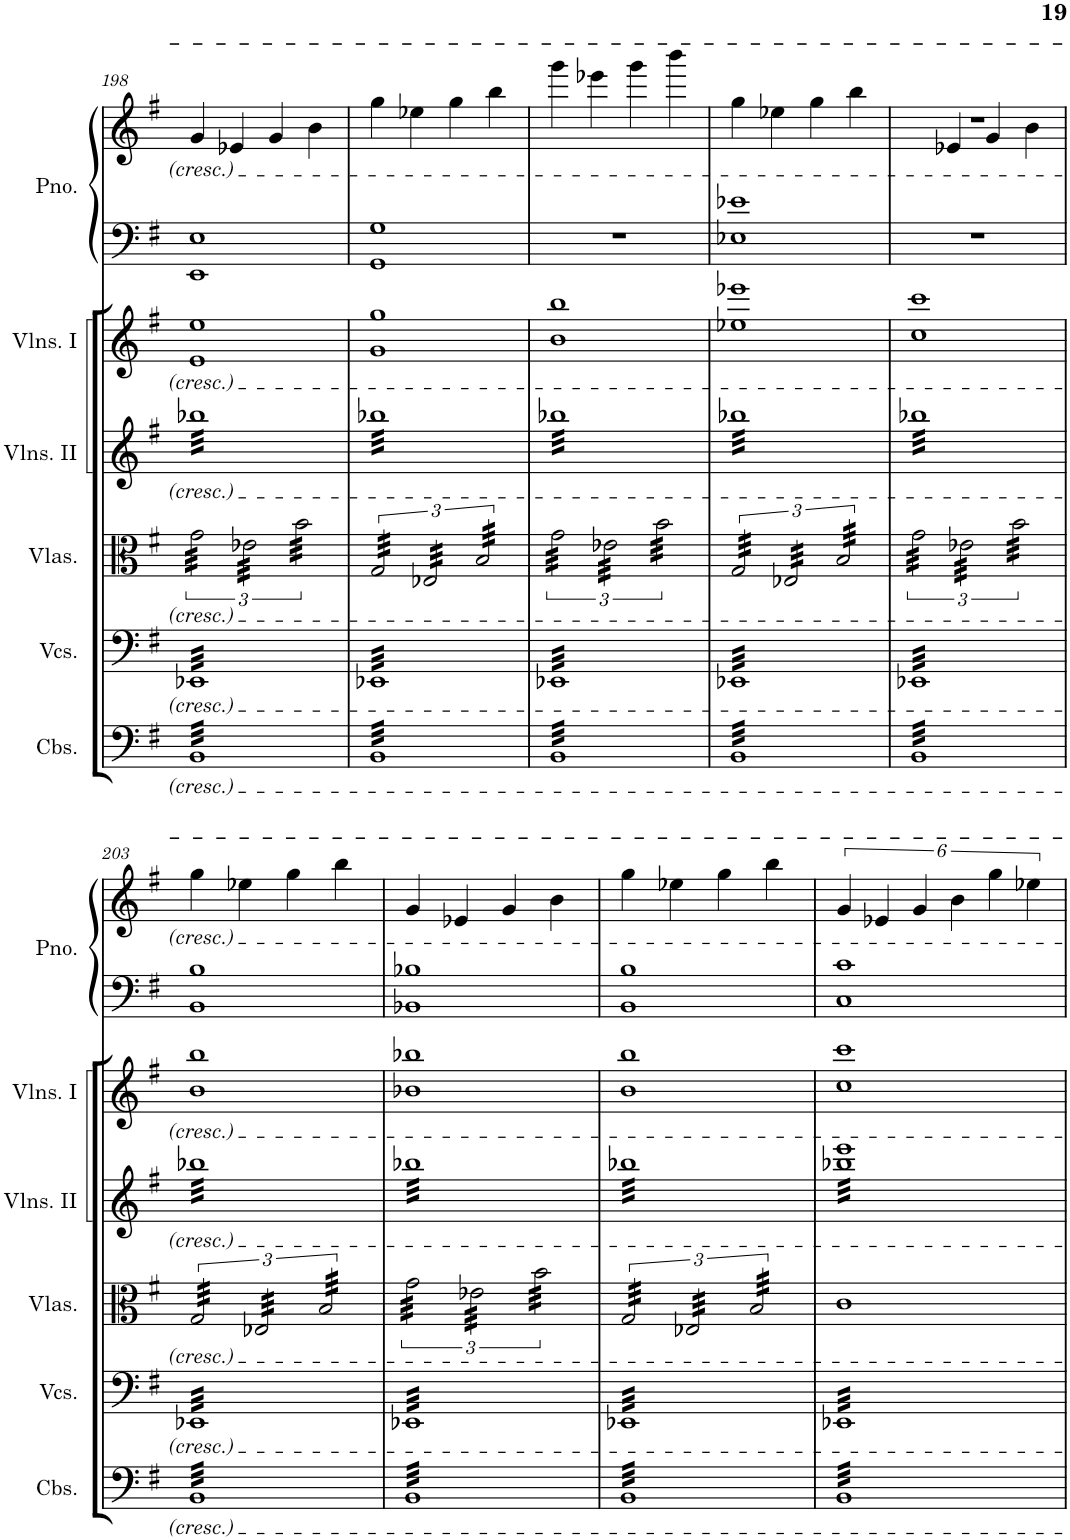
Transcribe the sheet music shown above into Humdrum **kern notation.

**kern	**kern	**kern	**kern	**kern	**kern	**kern
*part6	*part5	*part4	*part3	*part2	*part1	*part1
*staff7	*staff6	*staff5	*staff4	*staff3	*staff2	*staff1
*I"Contrabasses	*I"Violoncellos	*I"Violas	*I"Violins II	*I"Violins I	*I"Piano	*
*I'Cbs.	*I'Vcs.	*I'Vlas.	*I'Vlns. II	*I'Vlns. I	*I'Pno.	*
!!LO:PB:g=z
*clefF4	*clefF4	*clefC3	*clefG2	*clefG2	*clefF4	*clefG2
*Trd7c12	*	*	*	*	*	*
*k[f#]	*k[f#]	*k[f#]	*k[f#]	*k[f#]	*k[f#]	*k[f#]
*M2/2	*M2/2	*M2/2	*M2/2	*M2/2	*M2/2	*M2/2
=198	=198	=198	=198	=198	=198	=198
*tremolo	*	*	*	*	*	*
*	*tremolo	*	*	*	*	*
*	*	*tremolo	*	*	*	*
*	*	*	*tremolo	*	*	*
32BBLLL	32EE-XLLL	48g\LLL	32bb-XLLL	1e 1ee	1EE 1E	4g/
.	.	48g\	.	.	.	.
32BB	32EE-X	.	32bb-X	.	.	.
.	.	48g\	.	.	.	.
32BB	32EE-X	48g\	32bb-X	.	.	.
.	.	48g\	.	.	.	.
32BB	32EE-X	.	32bb-X	.	.	.
.	.	48g\	.	.	.	.
32BB	32EE-X	48g\	32bb-X	.	.	.
.	.	48g\	.	.	.	.
32BB	32EE-X	.	32bb-X	.	.	.
.	.	48g\	.	.	.	.
32BB	32EE-X	48g\	32bb-X	.	.	.
.	.	48g\	.	.	.	.
32BB	32EE-X	.	32bb-X	.	.	.
.	.	48g\	.	.	.	.
32BB	32EE-X	48g\	32bb-X	.	.	4e-X/
.	.	48g\	.	.	.	.
32BB	32EE-X	.	32bb-X	.	.	.
.	.	48g\	.	.	.	.
32BB	32EE-X	48g\JJJ	32bb-X	.	.	.
.	.	48e-X\LLL	.	.	.	.
32BB	32EE-X	.	32bb-X	.	.	.
.	.	48e-X\	.	.	.	.
32BB	32EE-X	48e-X\	32bb-X	.	.	.
.	.	48e-X\	.	.	.	.
32BB	32EE-X	.	32bb-X	.	.	.
.	.	48e-X\	.	.	.	.
32BB	32EE-X	48e-X\	32bb-X	.	.	.
.	.	48e-X\	.	.	.	.
32BB	32EE-X	.	32bb-X	.	.	.
.	.	48e-X\	.	.	.	.
32BB	32EE-X	48e-X\	32bb-X	.	.	4g/
.	.	48e-X\	.	.	.	.
32BB	32EE-X	.	32bb-X	.	.	.
.	.	48e-X\	.	.	.	.
32BB	32EE-X	48e-X\	32bb-X	.	.	.
.	.	48e-X\	.	.	.	.
32BB	32EE-X	.	32bb-X	.	.	.
.	.	48e-X\	.	.	.	.
32BB	32EE-X	48e-X\	32bb-X	.	.	.
.	.	48e-X\JJJ	.	.	.	.
32BB	32EE-X	.	32bb-X	.	.	.
.	.	48b\LLL	.	.	.	.
32BB	32EE-X	48b\	32bb-X	.	.	.
.	.	48b\	.	.	.	.
32BB	32EE-X	.	32bb-X	.	.	.
.	.	48b\	.	.	.	.
32BB	32EE-X	48b\	32bb-X	.	.	4b\
.	.	48b\	.	.	.	.
32BB	32EE-X	.	32bb-X	.	.	.
.	.	48b\	.	.	.	.
32BB	32EE-X	48b\	32bb-X	.	.	.
.	.	48b\	.	.	.	.
32BB	32EE-X	.	32bb-X	.	.	.
.	.	48b\	.	.	.	.
32BB	32EE-X	48b\	32bb-X	.	.	.
.	.	48b\	.	.	.	.
32BB	32EE-X	.	32bb-X	.	.	.
.	.	48b\	.	.	.	.
32BB	32EE-X	48b\	32bb-X	.	.	.
.	.	48b\	.	.	.	.
32BBJJJ	32EE-XJJJ	.	32bb-XJJJ	.	.	.
.	.	48b\JJJ	.	.	.	.
=199	=199	=199	=199	=199	=199	=199
32BBLLL	32EE-XLLL	48G/LLL	32bb-XLLL	1g 1gg	1GG 1G	4gg\
.	.	48G/	.	.	.	.
32BB	32EE-X	.	32bb-X	.	.	.
.	.	48G/	.	.	.	.
32BB	32EE-X	48G/	32bb-X	.	.	.
.	.	48G/	.	.	.	.
32BB	32EE-X	.	32bb-X	.	.	.
.	.	48G/	.	.	.	.
32BB	32EE-X	48G/	32bb-X	.	.	.
.	.	48G/	.	.	.	.
32BB	32EE-X	.	32bb-X	.	.	.
.	.	48G/	.	.	.	.
32BB	32EE-X	48G/	32bb-X	.	.	.
.	.	48G/	.	.	.	.
32BB	32EE-X	.	32bb-X	.	.	.
.	.	48G/	.	.	.	.
32BB	32EE-X	48G/	32bb-X	.	.	4ee-X\
.	.	48G/	.	.	.	.
32BB	32EE-X	.	32bb-X	.	.	.
.	.	48G/	.	.	.	.
32BB	32EE-X	48G/JJJ	32bb-X	.	.	.
.	.	48E-X/LLL	.	.	.	.
32BB	32EE-X	.	32bb-X	.	.	.
.	.	48E-X/	.	.	.	.
32BB	32EE-X	48E-X/	32bb-X	.	.	.
.	.	48E-X/	.	.	.	.
32BB	32EE-X	.	32bb-X	.	.	.
.	.	48E-X/	.	.	.	.
32BB	32EE-X	48E-X/	32bb-X	.	.	.
.	.	48E-X/	.	.	.	.
32BB	32EE-X	.	32bb-X	.	.	.
.	.	48E-X/	.	.	.	.
32BB	32EE-X	48E-X/	32bb-X	.	.	4gg\
.	.	48E-X/	.	.	.	.
32BB	32EE-X	.	32bb-X	.	.	.
.	.	48E-X/	.	.	.	.
32BB	32EE-X	48E-X/	32bb-X	.	.	.
.	.	48E-X/	.	.	.	.
32BB	32EE-X	.	32bb-X	.	.	.
.	.	48E-X/	.	.	.	.
32BB	32EE-X	48E-X/	32bb-X	.	.	.
.	.	48E-X/JJJ	.	.	.	.
32BB	32EE-X	.	32bb-X	.	.	.
.	.	48B/LLL	.	.	.	.
32BB	32EE-X	48B/	32bb-X	.	.	.
.	.	48B/	.	.	.	.
32BB	32EE-X	.	32bb-X	.	.	.
.	.	48B/	.	.	.	.
32BB	32EE-X	48B/	32bb-X	.	.	4bb\
.	.	48B/	.	.	.	.
32BB	32EE-X	.	32bb-X	.	.	.
.	.	48B/	.	.	.	.
32BB	32EE-X	48B/	32bb-X	.	.	.
.	.	48B/	.	.	.	.
32BB	32EE-X	.	32bb-X	.	.	.
.	.	48B/	.	.	.	.
32BB	32EE-X	48B/	32bb-X	.	.	.
.	.	48B/	.	.	.	.
32BB	32EE-X	.	32bb-X	.	.	.
.	.	48B/	.	.	.	.
32BB	32EE-X	48B/	32bb-X	.	.	.
.	.	48B/	.	.	.	.
32BBJJJ	32EE-XJJJ	.	32bb-XJJJ	.	.	.
.	.	48B/JJJ	.	.	.	.
=200	=200	=200	=200	=200	=200	=200
32BBLLL	32EE-XLLL	48g\LLL	32bb-XLLL	1b 1bb	1r	4ggg\
.	.	48g\	.	.	.	.
32BB	32EE-X	.	32bb-X	.	.	.
.	.	48g\	.	.	.	.
32BB	32EE-X	48g\	32bb-X	.	.	.
.	.	48g\	.	.	.	.
32BB	32EE-X	.	32bb-X	.	.	.
.	.	48g\	.	.	.	.
32BB	32EE-X	48g\	32bb-X	.	.	.
.	.	48g\	.	.	.	.
32BB	32EE-X	.	32bb-X	.	.	.
.	.	48g\	.	.	.	.
32BB	32EE-X	48g\	32bb-X	.	.	.
.	.	48g\	.	.	.	.
32BB	32EE-X	.	32bb-X	.	.	.
.	.	48g\	.	.	.	.
32BB	32EE-X	48g\	32bb-X	.	.	4eee-X\
.	.	48g\	.	.	.	.
32BB	32EE-X	.	32bb-X	.	.	.
.	.	48g\	.	.	.	.
32BB	32EE-X	48g\JJJ	32bb-X	.	.	.
.	.	48e-X\LLL	.	.	.	.
32BB	32EE-X	.	32bb-X	.	.	.
.	.	48e-X\	.	.	.	.
32BB	32EE-X	48e-X\	32bb-X	.	.	.
.	.	48e-X\	.	.	.	.
32BB	32EE-X	.	32bb-X	.	.	.
.	.	48e-X\	.	.	.	.
32BB	32EE-X	48e-X\	32bb-X	.	.	.
.	.	48e-X\	.	.	.	.
32BB	32EE-X	.	32bb-X	.	.	.
.	.	48e-X\	.	.	.	.
32BB	32EE-X	48e-X\	32bb-X	.	.	4ggg\
.	.	48e-X\	.	.	.	.
32BB	32EE-X	.	32bb-X	.	.	.
.	.	48e-X\	.	.	.	.
32BB	32EE-X	48e-X\	32bb-X	.	.	.
.	.	48e-X\	.	.	.	.
32BB	32EE-X	.	32bb-X	.	.	.
.	.	48e-X\	.	.	.	.
32BB	32EE-X	48e-X\	32bb-X	.	.	.
.	.	48e-X\JJJ	.	.	.	.
32BB	32EE-X	.	32bb-X	.	.	.
.	.	48b\LLL	.	.	.	.
32BB	32EE-X	48b\	32bb-X	.	.	.
.	.	48b\	.	.	.	.
32BB	32EE-X	.	32bb-X	.	.	.
.	.	48b\	.	.	.	.
32BB	32EE-X	48b\	32bb-X	.	.	4bbb\
.	.	48b\	.	.	.	.
32BB	32EE-X	.	32bb-X	.	.	.
.	.	48b\	.	.	.	.
32BB	32EE-X	48b\	32bb-X	.	.	.
.	.	48b\	.	.	.	.
32BB	32EE-X	.	32bb-X	.	.	.
.	.	48b\	.	.	.	.
32BB	32EE-X	48b\	32bb-X	.	.	.
.	.	48b\	.	.	.	.
32BB	32EE-X	.	32bb-X	.	.	.
.	.	48b\	.	.	.	.
32BB	32EE-X	48b\	32bb-X	.	.	.
.	.	48b\	.	.	.	.
32BBJJJ	32EE-XJJJ	.	32bb-XJJJ	.	.	.
.	.	48b\JJJ	.	.	.	.
=201	=201	=201	=201	=201	=201	=201
32BBLLL	32EE-XLLL	48G/LLL	32bb-XLLL	1ee-X 1eee-X	1E-X 1e-X	4gg\
.	.	48G/	.	.	.	.
32BB	32EE-X	.	32bb-X	.	.	.
.	.	48G/	.	.	.	.
32BB	32EE-X	48G/	32bb-X	.	.	.
.	.	48G/	.	.	.	.
32BB	32EE-X	.	32bb-X	.	.	.
.	.	48G/	.	.	.	.
32BB	32EE-X	48G/	32bb-X	.	.	.
.	.	48G/	.	.	.	.
32BB	32EE-X	.	32bb-X	.	.	.
.	.	48G/	.	.	.	.
32BB	32EE-X	48G/	32bb-X	.	.	.
.	.	48G/	.	.	.	.
32BB	32EE-X	.	32bb-X	.	.	.
.	.	48G/	.	.	.	.
32BB	32EE-X	48G/	32bb-X	.	.	4ee-X\
.	.	48G/	.	.	.	.
32BB	32EE-X	.	32bb-X	.	.	.
.	.	48G/	.	.	.	.
32BB	32EE-X	48G/JJJ	32bb-X	.	.	.
.	.	48E-X/LLL	.	.	.	.
32BB	32EE-X	.	32bb-X	.	.	.
.	.	48E-X/	.	.	.	.
32BB	32EE-X	48E-X/	32bb-X	.	.	.
.	.	48E-X/	.	.	.	.
32BB	32EE-X	.	32bb-X	.	.	.
.	.	48E-X/	.	.	.	.
32BB	32EE-X	48E-X/	32bb-X	.	.	.
.	.	48E-X/	.	.	.	.
32BB	32EE-X	.	32bb-X	.	.	.
.	.	48E-X/	.	.	.	.
32BB	32EE-X	48E-X/	32bb-X	.	.	4gg\
.	.	48E-X/	.	.	.	.
32BB	32EE-X	.	32bb-X	.	.	.
.	.	48E-X/	.	.	.	.
32BB	32EE-X	48E-X/	32bb-X	.	.	.
.	.	48E-X/	.	.	.	.
32BB	32EE-X	.	32bb-X	.	.	.
.	.	48E-X/	.	.	.	.
32BB	32EE-X	48E-X/	32bb-X	.	.	.
.	.	48E-X/JJJ	.	.	.	.
32BB	32EE-X	.	32bb-X	.	.	.
.	.	48B/LLL	.	.	.	.
32BB	32EE-X	48B/	32bb-X	.	.	.
.	.	48B/	.	.	.	.
32BB	32EE-X	.	32bb-X	.	.	.
.	.	48B/	.	.	.	.
32BB	32EE-X	48B/	32bb-X	.	.	4bb\
.	.	48B/	.	.	.	.
32BB	32EE-X	.	32bb-X	.	.	.
.	.	48B/	.	.	.	.
32BB	32EE-X	48B/	32bb-X	.	.	.
.	.	48B/	.	.	.	.
32BB	32EE-X	.	32bb-X	.	.	.
.	.	48B/	.	.	.	.
32BB	32EE-X	48B/	32bb-X	.	.	.
.	.	48B/	.	.	.	.
32BB	32EE-X	.	32bb-X	.	.	.
.	.	48B/	.	.	.	.
32BB	32EE-X	48B/	32bb-X	.	.	.
.	.	48B/	.	.	.	.
32BBJJJ	32EE-XJJJ	.	32bb-XJJJ	.	.	.
.	.	48B/JJJ	.	.	.	.
=202	=202	=202	=202	=202	=202	=202
32BBLLL	32EE-XLLL	48g\LLL	32bb-XLLL	1cc 1ccc	1r	1r
.	.	48g\	.	.	.	.
32BB	32EE-X	.	32bb-X	.	.	.
.	.	48g\	.	.	.	.
32BB	32EE-X	48g\	32bb-X	.	.	.
.	.	48g\	.	.	.	.
32BB	32EE-X	.	32bb-X	.	.	.
.	.	48g\	.	.	.	.
32BB	32EE-X	48g\	32bb-X	.	.	.
.	.	48g\	.	.	.	.
32BB	32EE-X	.	32bb-X	.	.	.
.	.	48g\	.	.	.	.
32BB	32EE-X	48g\	32bb-X	.	.	.
.	.	48g\	.	.	.	.
32BB	32EE-X	.	32bb-X	.	.	.
.	.	48g\	.	.	.	.
32BB	32EE-X	48g\	32bb-X	.	.	.
.	.	48g\	.	.	.	.
32BB	32EE-X	.	32bb-X	.	.	.
.	.	48g\	.	.	.	.
32BB	32EE-X	48g\JJJ	32bb-X	.	.	.
.	.	48e-X\LLL	.	.	.	.
32BB	32EE-X	.	32bb-X	.	.	.
.	.	48e-X\	.	.	.	.
32BB	32EE-X	48e-X\	32bb-X	.	.	.
.	.	48e-X\	.	.	.	.
32BB	32EE-X	.	32bb-X	.	.	.
.	.	48e-X\	.	.	.	.
32BB	32EE-X	48e-X\	32bb-X	.	.	.
.	.	48e-X\	.	.	.	.
32BB	32EE-X	.	32bb-X	.	.	.
.	.	48e-X\	.	.	.	.
32BB	32EE-X	48e-X\	32bb-X	.	.	.
.	.	48e-X\	.	.	.	.
32BB	32EE-X	.	32bb-X	.	.	.
.	.	48e-X\	.	.	.	.
32BB	32EE-X	48e-X\	32bb-X	.	.	.
.	.	48e-X\	.	.	.	.
32BB	32EE-X	.	32bb-X	.	.	.
.	.	48e-X\	.	.	.	.
32BB	32EE-X	48e-X\	32bb-X	.	.	.
.	.	48e-X\JJJ	.	.	.	.
32BB	32EE-X	.	32bb-X	.	.	.
.	.	48b\LLL	.	.	.	.
32BB	32EE-X	48b\	32bb-X	.	.	.
.	.	48b\	.	.	.	.
32BB	32EE-X	.	32bb-X	.	.	.
.	.	48b\	.	.	.	.
32BB	32EE-X	48b\	32bb-X	.	.	.
.	.	48b\	.	.	.	.
32BB	32EE-X	.	32bb-X	.	.	.
.	.	48b\	.	.	.	.
32BB	32EE-X	48b\	32bb-X	.	.	.
.	.	48b\	.	.	.	.
32BB	32EE-X	.	32bb-X	.	.	.
.	.	48b\	.	.	.	.
32BB	32EE-X	48b\	32bb-X	.	.	.
.	.	48b\	.	.	.	.
32BB	32EE-X	.	32bb-X	.	.	.
.	.	48b\	.	.	.	.
32BB	32EE-X	48b\	32bb-X	.	.	.
.	.	48b\	.	.	.	.
32BBJJJ	32EE-XJJJ	.	32bb-XJJJ	.	.	.
.	.	48b\JJJ	.	.	.	.
2.ryy	2.ryy	2.ryy	2.ryy	2.ryy	2.ryy	4e-X/
.	.	.	.	.	.	4g/
.	.	.	.	.	.	4b\
!!LO:LB:g=z
=203	=203	=203	=203	=203	=203	=203
32BBLLL	32EE-XLLL	48G/LLL	32bb-XLLL	1b 1bb	1BB 1B	4gg\
.	.	48G/	.	.	.	.
32BB	32EE-X	.	32bb-X	.	.	.
.	.	48G/	.	.	.	.
32BB	32EE-X	48G/	32bb-X	.	.	.
.	.	48G/	.	.	.	.
32BB	32EE-X	.	32bb-X	.	.	.
.	.	48G/	.	.	.	.
32BB	32EE-X	48G/	32bb-X	.	.	.
.	.	48G/	.	.	.	.
32BB	32EE-X	.	32bb-X	.	.	.
.	.	48G/	.	.	.	.
32BB	32EE-X	48G/	32bb-X	.	.	.
.	.	48G/	.	.	.	.
32BB	32EE-X	.	32bb-X	.	.	.
.	.	48G/	.	.	.	.
32BB	32EE-X	48G/	32bb-X	.	.	4ee-X\
.	.	48G/	.	.	.	.
32BB	32EE-X	.	32bb-X	.	.	.
.	.	48G/	.	.	.	.
32BB	32EE-X	48G/JJJ	32bb-X	.	.	.
.	.	48E-X/LLL	.	.	.	.
32BB	32EE-X	.	32bb-X	.	.	.
.	.	48E-X/	.	.	.	.
32BB	32EE-X	48E-X/	32bb-X	.	.	.
.	.	48E-X/	.	.	.	.
32BB	32EE-X	.	32bb-X	.	.	.
.	.	48E-X/	.	.	.	.
32BB	32EE-X	48E-X/	32bb-X	.	.	.
.	.	48E-X/	.	.	.	.
32BB	32EE-X	.	32bb-X	.	.	.
.	.	48E-X/	.	.	.	.
32BB	32EE-X	48E-X/	32bb-X	.	.	4gg\
.	.	48E-X/	.	.	.	.
32BB	32EE-X	.	32bb-X	.	.	.
.	.	48E-X/	.	.	.	.
32BB	32EE-X	48E-X/	32bb-X	.	.	.
.	.	48E-X/	.	.	.	.
32BB	32EE-X	.	32bb-X	.	.	.
.	.	48E-X/	.	.	.	.
32BB	32EE-X	48E-X/	32bb-X	.	.	.
.	.	48E-X/JJJ	.	.	.	.
32BB	32EE-X	.	32bb-X	.	.	.
.	.	48B/LLL	.	.	.	.
32BB	32EE-X	48B/	32bb-X	.	.	.
.	.	48B/	.	.	.	.
32BB	32EE-X	.	32bb-X	.	.	.
.	.	48B/	.	.	.	.
32BB	32EE-X	48B/	32bb-X	.	.	4bb\
.	.	48B/	.	.	.	.
32BB	32EE-X	.	32bb-X	.	.	.
.	.	48B/	.	.	.	.
32BB	32EE-X	48B/	32bb-X	.	.	.
.	.	48B/	.	.	.	.
32BB	32EE-X	.	32bb-X	.	.	.
.	.	48B/	.	.	.	.
32BB	32EE-X	48B/	32bb-X	.	.	.
.	.	48B/	.	.	.	.
32BB	32EE-X	.	32bb-X	.	.	.
.	.	48B/	.	.	.	.
32BB	32EE-X	48B/	32bb-X	.	.	.
.	.	48B/	.	.	.	.
32BBJJJ	32EE-XJJJ	.	32bb-XJJJ	.	.	.
.	.	48B/JJJ	.	.	.	.
=204	=204	=204	=204	=204	=204	=204
32BBLLL	32EE-XLLL	48g\LLL	32bb-XLLL	1b-X 1bb-X	1BB-X 1B-X	4g/
.	.	48g\	.	.	.	.
32BB	32EE-X	.	32bb-X	.	.	.
.	.	48g\	.	.	.	.
32BB	32EE-X	48g\	32bb-X	.	.	.
.	.	48g\	.	.	.	.
32BB	32EE-X	.	32bb-X	.	.	.
.	.	48g\	.	.	.	.
32BB	32EE-X	48g\	32bb-X	.	.	.
.	.	48g\	.	.	.	.
32BB	32EE-X	.	32bb-X	.	.	.
.	.	48g\	.	.	.	.
32BB	32EE-X	48g\	32bb-X	.	.	.
.	.	48g\	.	.	.	.
32BB	32EE-X	.	32bb-X	.	.	.
.	.	48g\	.	.	.	.
32BB	32EE-X	48g\	32bb-X	.	.	4e-X/
.	.	48g\	.	.	.	.
32BB	32EE-X	.	32bb-X	.	.	.
.	.	48g\	.	.	.	.
32BB	32EE-X	48g\JJJ	32bb-X	.	.	.
.	.	48e-X\LLL	.	.	.	.
32BB	32EE-X	.	32bb-X	.	.	.
.	.	48e-X\	.	.	.	.
32BB	32EE-X	48e-X\	32bb-X	.	.	.
.	.	48e-X\	.	.	.	.
32BB	32EE-X	.	32bb-X	.	.	.
.	.	48e-X\	.	.	.	.
32BB	32EE-X	48e-X\	32bb-X	.	.	.
.	.	48e-X\	.	.	.	.
32BB	32EE-X	.	32bb-X	.	.	.
.	.	48e-X\	.	.	.	.
32BB	32EE-X	48e-X\	32bb-X	.	.	4g/
.	.	48e-X\	.	.	.	.
32BB	32EE-X	.	32bb-X	.	.	.
.	.	48e-X\	.	.	.	.
32BB	32EE-X	48e-X\	32bb-X	.	.	.
.	.	48e-X\	.	.	.	.
32BB	32EE-X	.	32bb-X	.	.	.
.	.	48e-X\	.	.	.	.
32BB	32EE-X	48e-X\	32bb-X	.	.	.
.	.	48e-X\JJJ	.	.	.	.
32BB	32EE-X	.	32bb-X	.	.	.
.	.	48b\LLL	.	.	.	.
32BB	32EE-X	48b\	32bb-X	.	.	.
.	.	48b\	.	.	.	.
32BB	32EE-X	.	32bb-X	.	.	.
.	.	48b\	.	.	.	.
32BB	32EE-X	48b\	32bb-X	.	.	4b\
.	.	48b\	.	.	.	.
32BB	32EE-X	.	32bb-X	.	.	.
.	.	48b\	.	.	.	.
32BB	32EE-X	48b\	32bb-X	.	.	.
.	.	48b\	.	.	.	.
32BB	32EE-X	.	32bb-X	.	.	.
.	.	48b\	.	.	.	.
32BB	32EE-X	48b\	32bb-X	.	.	.
.	.	48b\	.	.	.	.
32BB	32EE-X	.	32bb-X	.	.	.
.	.	48b\	.	.	.	.
32BB	32EE-X	48b\	32bb-X	.	.	.
.	.	48b\	.	.	.	.
32BBJJJ	32EE-XJJJ	.	32bb-XJJJ	.	.	.
.	.	48b\JJJ	.	.	.	.
=205	=205	=205	=205	=205	=205	=205
32BBLLL	32EE-XLLL	48G/LLL	32bb-XLLL	1b 1bb	1BB 1B	4gg\
.	.	48G/	.	.	.	.
32BB	32EE-X	.	32bb-X	.	.	.
.	.	48G/	.	.	.	.
32BB	32EE-X	48G/	32bb-X	.	.	.
.	.	48G/	.	.	.	.
32BB	32EE-X	.	32bb-X	.	.	.
.	.	48G/	.	.	.	.
32BB	32EE-X	48G/	32bb-X	.	.	.
.	.	48G/	.	.	.	.
32BB	32EE-X	.	32bb-X	.	.	.
.	.	48G/	.	.	.	.
32BB	32EE-X	48G/	32bb-X	.	.	.
.	.	48G/	.	.	.	.
32BB	32EE-X	.	32bb-X	.	.	.
.	.	48G/	.	.	.	.
32BB	32EE-X	48G/	32bb-X	.	.	4ee-X\
.	.	48G/	.	.	.	.
32BB	32EE-X	.	32bb-X	.	.	.
.	.	48G/	.	.	.	.
32BB	32EE-X	48G/JJJ	32bb-X	.	.	.
.	.	48E-X/LLL	.	.	.	.
32BB	32EE-X	.	32bb-X	.	.	.
.	.	48E-X/	.	.	.	.
32BB	32EE-X	48E-X/	32bb-X	.	.	.
.	.	48E-X/	.	.	.	.
32BB	32EE-X	.	32bb-X	.	.	.
.	.	48E-X/	.	.	.	.
32BB	32EE-X	48E-X/	32bb-X	.	.	.
.	.	48E-X/	.	.	.	.
32BB	32EE-X	.	32bb-X	.	.	.
.	.	48E-X/	.	.	.	.
32BB	32EE-X	48E-X/	32bb-X	.	.	4gg\
.	.	48E-X/	.	.	.	.
32BB	32EE-X	.	32bb-X	.	.	.
.	.	48E-X/	.	.	.	.
32BB	32EE-X	48E-X/	32bb-X	.	.	.
.	.	48E-X/	.	.	.	.
32BB	32EE-X	.	32bb-X	.	.	.
.	.	48E-X/	.	.	.	.
32BB	32EE-X	48E-X/	32bb-X	.	.	.
.	.	48E-X/JJJ	.	.	.	.
32BB	32EE-X	.	32bb-X	.	.	.
.	.	48B/LLL	.	.	.	.
32BB	32EE-X	48B/	32bb-X	.	.	.
.	.	48B/	.	.	.	.
32BB	32EE-X	.	32bb-X	.	.	.
.	.	48B/	.	.	.	.
32BB	32EE-X	48B/	32bb-X	.	.	4bb\
.	.	48B/	.	.	.	.
32BB	32EE-X	.	32bb-X	.	.	.
.	.	48B/	.	.	.	.
32BB	32EE-X	48B/	32bb-X	.	.	.
.	.	48B/	.	.	.	.
32BB	32EE-X	.	32bb-X	.	.	.
.	.	48B/	.	.	.	.
32BB	32EE-X	48B/	32bb-X	.	.	.
.	.	48B/	.	.	.	.
32BB	32EE-X	.	32bb-X	.	.	.
.	.	48B/	.	.	.	.
32BB	32EE-X	48B/	32bb-X	.	.	.
.	.	48B/	.	.	.	.
32BBJJJ	32EE-XJJJ	.	32bb-XJJJ	.	.	.
.	.	48B/JJJ	.	.	.	.
*	*	*Xtremolo	*	*	*	*
=206	=206	=206	=206	=206	=206	=206
32BBLLL	32EE-XLLL	1c	32bb-X 32eeeLLL	1cc 1ccc	1C 1c	6g/
32BB	32EE-X	.	32bb-X 32eee	.	.	.
32BB	32EE-X	.	32bb-X 32eee	.	.	.
32BB	32EE-X	.	32bb-X 32eee	.	.	.
32BB	32EE-X	.	32bb-X 32eee	.	.	.
32BB	32EE-X	.	32bb-X 32eee	.	.	.
.	.	.	.	.	.	6e-X/
32BB	32EE-X	.	32bb-X 32eee	.	.	.
32BB	32EE-X	.	32bb-X 32eee	.	.	.
32BB	32EE-X	.	32bb-X 32eee	.	.	.
32BB	32EE-X	.	32bb-X 32eee	.	.	.
32BB	32EE-X	.	32bb-X 32eee	.	.	.
.	.	.	.	.	.	6g/
32BB	32EE-X	.	32bb-X 32eee	.	.	.
32BB	32EE-X	.	32bb-X 32eee	.	.	.
32BB	32EE-X	.	32bb-X 32eee	.	.	.
32BB	32EE-X	.	32bb-X 32eee	.	.	.
32BB	32EE-X	.	32bb-X 32eee	.	.	.
32BB	32EE-X	.	32bb-X 32eee	.	.	6b\
32BB	32EE-X	.	32bb-X 32eee	.	.	.
32BB	32EE-X	.	32bb-X 32eee	.	.	.
32BB	32EE-X	.	32bb-X 32eee	.	.	.
32BB	32EE-X	.	32bb-X 32eee	.	.	.
32BB	32EE-X	.	32bb-X 32eee	.	.	.
.	.	.	.	.	.	6gg\
32BB	32EE-X	.	32bb-X 32eee	.	.	.
32BB	32EE-X	.	32bb-X 32eee	.	.	.
32BB	32EE-X	.	32bb-X 32eee	.	.	.
32BB	32EE-X	.	32bb-X 32eee	.	.	.
32BB	32EE-X	.	32bb-X 32eee	.	.	.
.	.	.	.	.	.	6ee-X\
32BB	32EE-X	.	32bb-X 32eee	.	.	.
32BB	32EE-X	.	32bb-X 32eee	.	.	.
32BB	32EE-X	.	32bb-X 32eee	.	.	.
32BB	32EE-X	.	32bb-X 32eee	.	.	.
32BBJJJ	32EE-XJJJ	.	32bb-X 32eeeJJJ	.	.	.
*	*	*	*Xtremolo	*	*	*
*	*Xtremolo	*	*	*	*	*
*Xtremolo	*	*	*	*	*	*
=	=	=	=	=	=	=
*-	*-	*-	*-	*-	*-	*-
